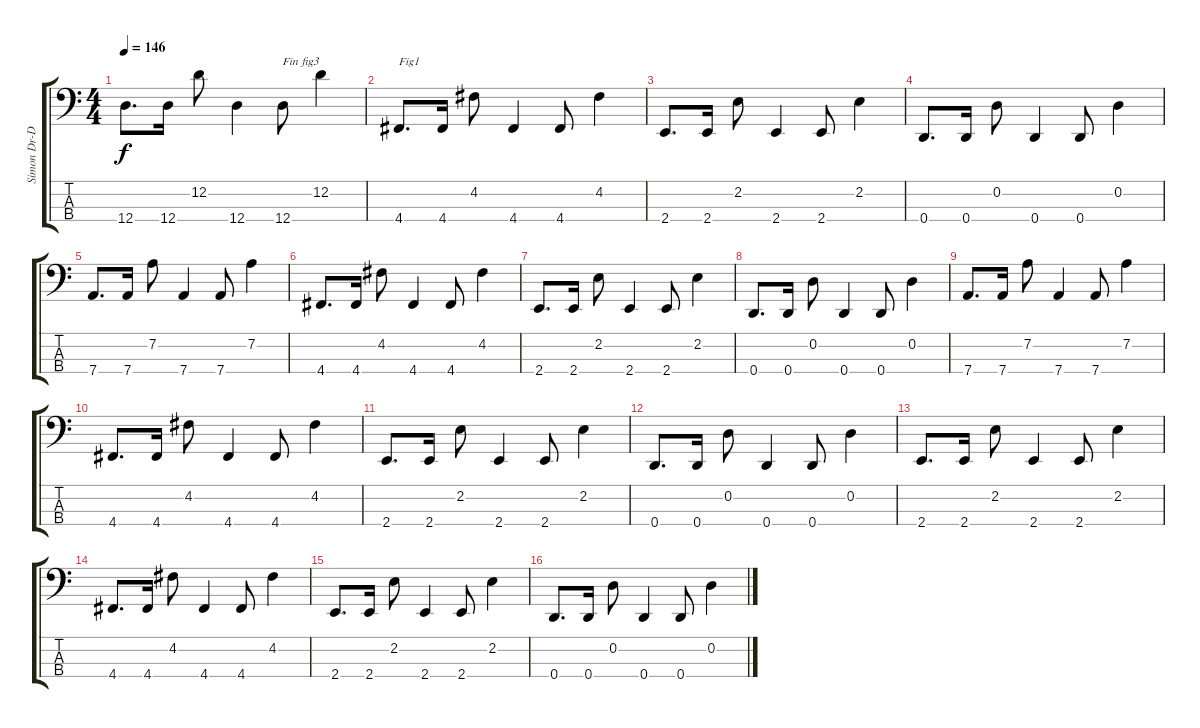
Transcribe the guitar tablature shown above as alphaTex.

\track ("Simon Dr-D" "Simon Dr-D") {instrument electricbasspick}
\staff {score tabs}
\tuning (G2 D2 A1 D1) {hide}
\ts (4 4)
\tempo 146
\clef f4
\ks c
12.4.8{d dy f} 12.4.16 12.2.8 12.4.4 12.4.8{txt "Fin fig3"} 12.2.4 |
4.4.8{d txt "Fig1"} 4.4.16 4.2.8 4.4.4 4.4.8 4.2.4 |
2.4.8{d} 2.4.16 2.2.8 2.4.4 2.4.8 2.2.4 |
0.4.8{d} 0.4.16 0.2.8 0.4.4 0.4.8 0.2.4 |
7.4.8{d} 7.4.16 7.2.8 7.4.4 7.4.8 7.2.4 |
4.4.8{d} 4.4.16 4.2.8 4.4.4 4.4.8 4.2.4 |
2.4.8{d} 2.4.16 2.2.8 2.4.4 2.4.8 2.2.4 |
0.4.8{d} 0.4.16 0.2.8 0.4.4 0.4.8 0.2.4 |
7.4.8{d} 7.4.16 7.2.8 7.4.4 7.4.8 7.2.4 |
4.4.8{d} 4.4.16 4.2.8 4.4.4 4.4.8 4.2.4 |
2.4.8{d} 2.4.16 2.2.8 2.4.4 2.4.8 2.2.4 |
0.4.8{d} 0.4.16 0.2.8 0.4.4 0.4.8 0.2.4 |
2.4.8{d} 2.4.16 2.2.8 2.4.4 2.4.8 2.2.4 |
4.4.8{d} 4.4.16 4.2.8 4.4.4 4.4.8 4.2.4 |
2.4.8{d} 2.4.16 2.2.8 2.4.4 2.4.8 2.2.4 |
0.4.8{d} 0.4.16 0.2.8 0.4.4 0.4.8 0.2.4
